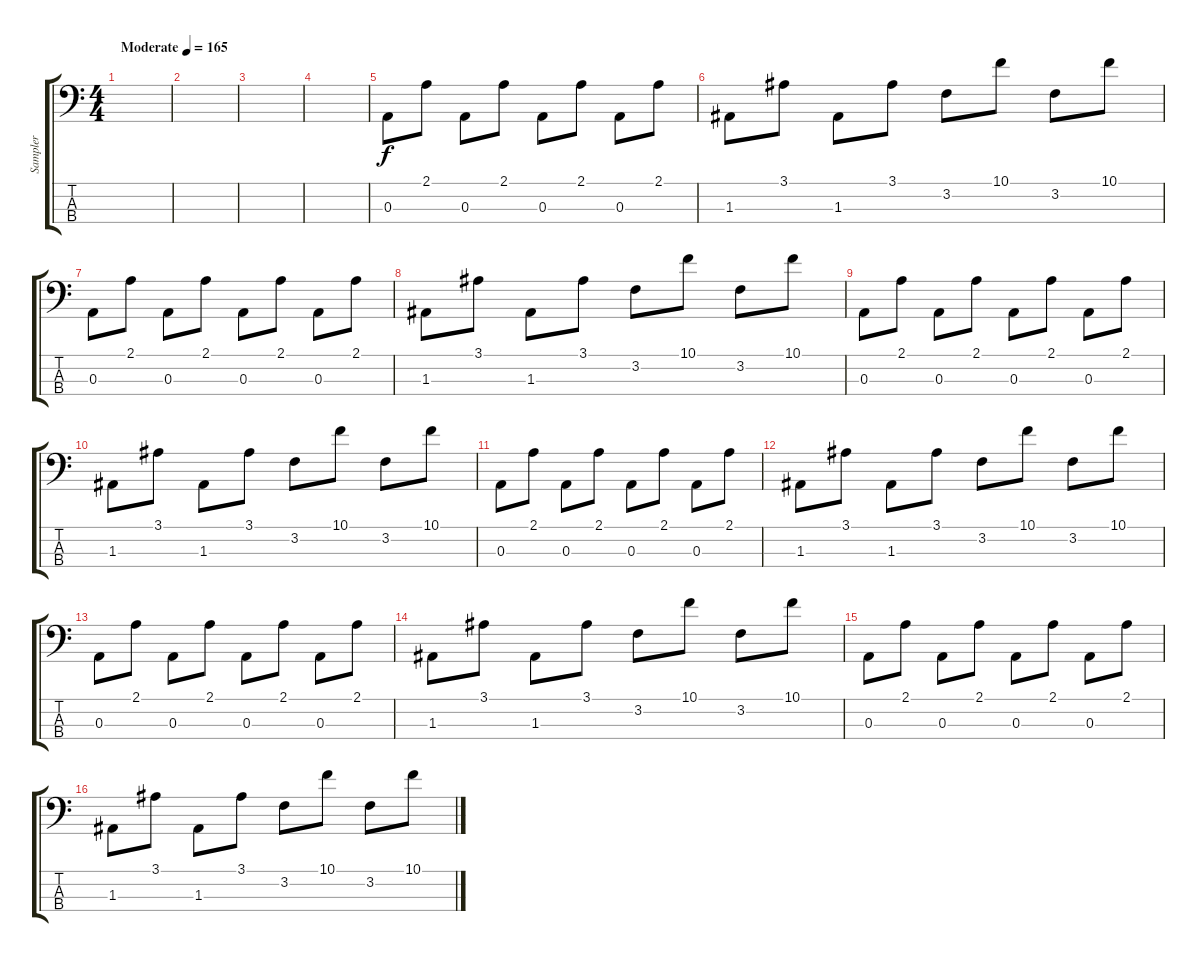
\track ("Sampler" "Sampler") {instrument synthbass2}
\staff {score tabs}
\tuning (G2 D2 A1 E1) {hide}
\ts (4 4)
\tempo (165 "Moderate")
\clef f4
\ks c
|
|
|
|
0.3.8 2.1.8 0.3.8 2.1.8 0.3.8 2.1.8 0.3.8 2.1.8 |
1.3.8 3.1.8 1.3.8 3.1.8 3.2.8 10.1.8 3.2.8 10.1.8 |
0.3.8 2.1.8 0.3.8 2.1.8 0.3.8 2.1.8 0.3.8 2.1.8 |
1.3.8 3.1.8 1.3.8 3.1.8 3.2.8 10.1.8 3.2.8 10.1.8 |
0.3.8 2.1.8 0.3.8 2.1.8 0.3.8 2.1.8 0.3.8 2.1.8 |
1.3.8 3.1.8 1.3.8 3.1.8 3.2.8 10.1.8 3.2.8 10.1.8 |
0.3.8 2.1.8 0.3.8 2.1.8 0.3.8 2.1.8 0.3.8 2.1.8 |
1.3.8 3.1.8 1.3.8 3.1.8 3.2.8 10.1.8 3.2.8 10.1.8 |
0.3.8 2.1.8 0.3.8 2.1.8 0.3.8 2.1.8 0.3.8 2.1.8 |
1.3.8 3.1.8 1.3.8 3.1.8 3.2.8 10.1.8 3.2.8 10.1.8 |
0.3.8 2.1.8 0.3.8 2.1.8 0.3.8 2.1.8 0.3.8 2.1.8 |
1.3.8 3.1.8 1.3.8 3.1.8 3.2.8 10.1.8 3.2.8 10.1.8
